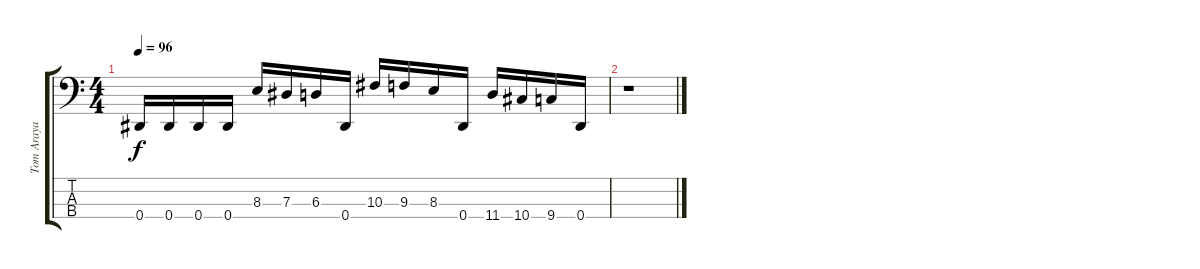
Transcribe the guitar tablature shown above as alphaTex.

\track ("Tom Araya (Bass)" "Tom Araya ") {instrument electricbassfinger}
\staff {score tabs}
\tuning (Gb2 Db2 Ab1 Eb1) {hide}
\ts (4 4)
\tempo 96
\clef f4
\ks c
0.4.16{dy f} 0.4.16 0.4.16 0.4.16 8.3.16 7.3.16 6.3.16 0.4.16 10.3.16 9.3.16 8.3.16 0.4.16 11.4.16 10.4.16 9.4.16 0.4.16 |
r.1
